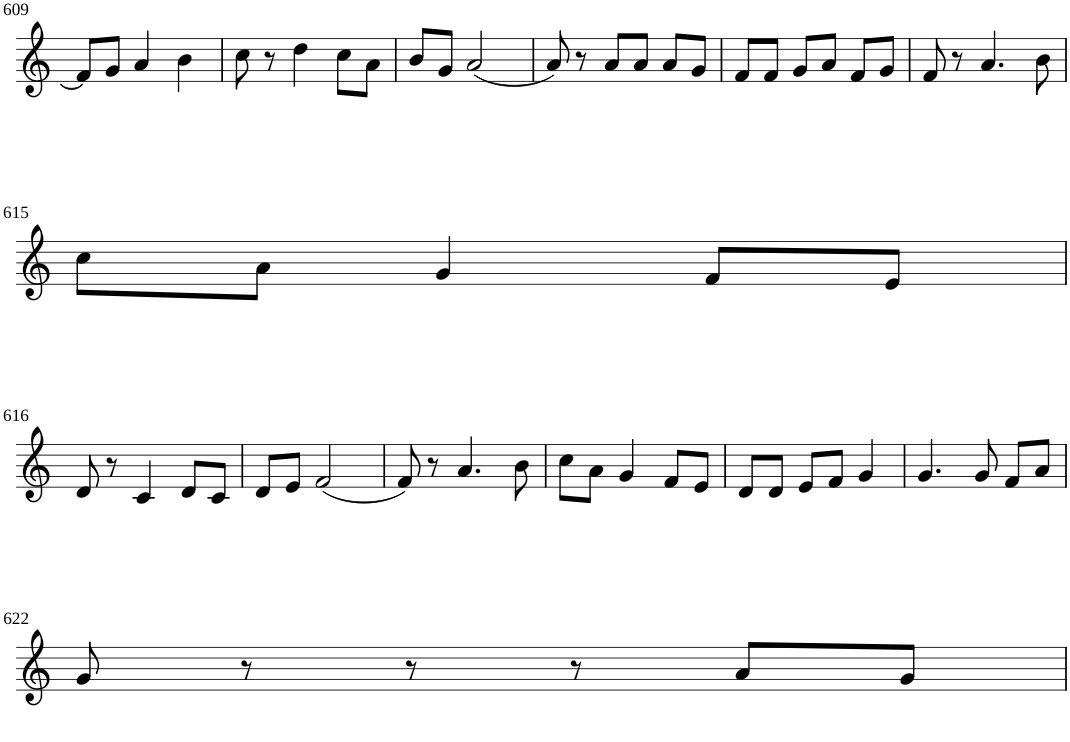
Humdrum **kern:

**kern
*part1
*staff1
*I"Violin
!!LO:PB:g=z
*clefG2
*k[]
*M3/4
=609
8f/L]
8g/J
4a/
4b\
=610
8cc\
8r
4dd\
8cc\L
8a\J
=611
8b/L
8g/J
(2a/
=612
8a/)
8r
8a/L
8a/J
8a/L
8g/J
=613
8f/L
8f/J
8g/L
8a/J
8f/L
8g/J
=614
8f/
8r
4.a/
8b\
!!LO:LB:g=z
=615
8cc\L
8a\J
4g/
8f/L
8e/J
!!LO:LB:g=z
=616
8d/
8r
4c/
8d/L
8c/J
=617
8d/L
8e/J
(2f/
=618
8f/)
8r
4.a/
8b\
=619
8cc\L
8a\J
4g/
8f/L
8e/J
=620
8d/L
8d/J
8e/L
8f/J
4g/
=621
4.g/
8g/
8f/L
8a/J
!!LO:LB:g=z
=622
8g/
8r
8r
8r
8a/L
8g/J
=
*-
